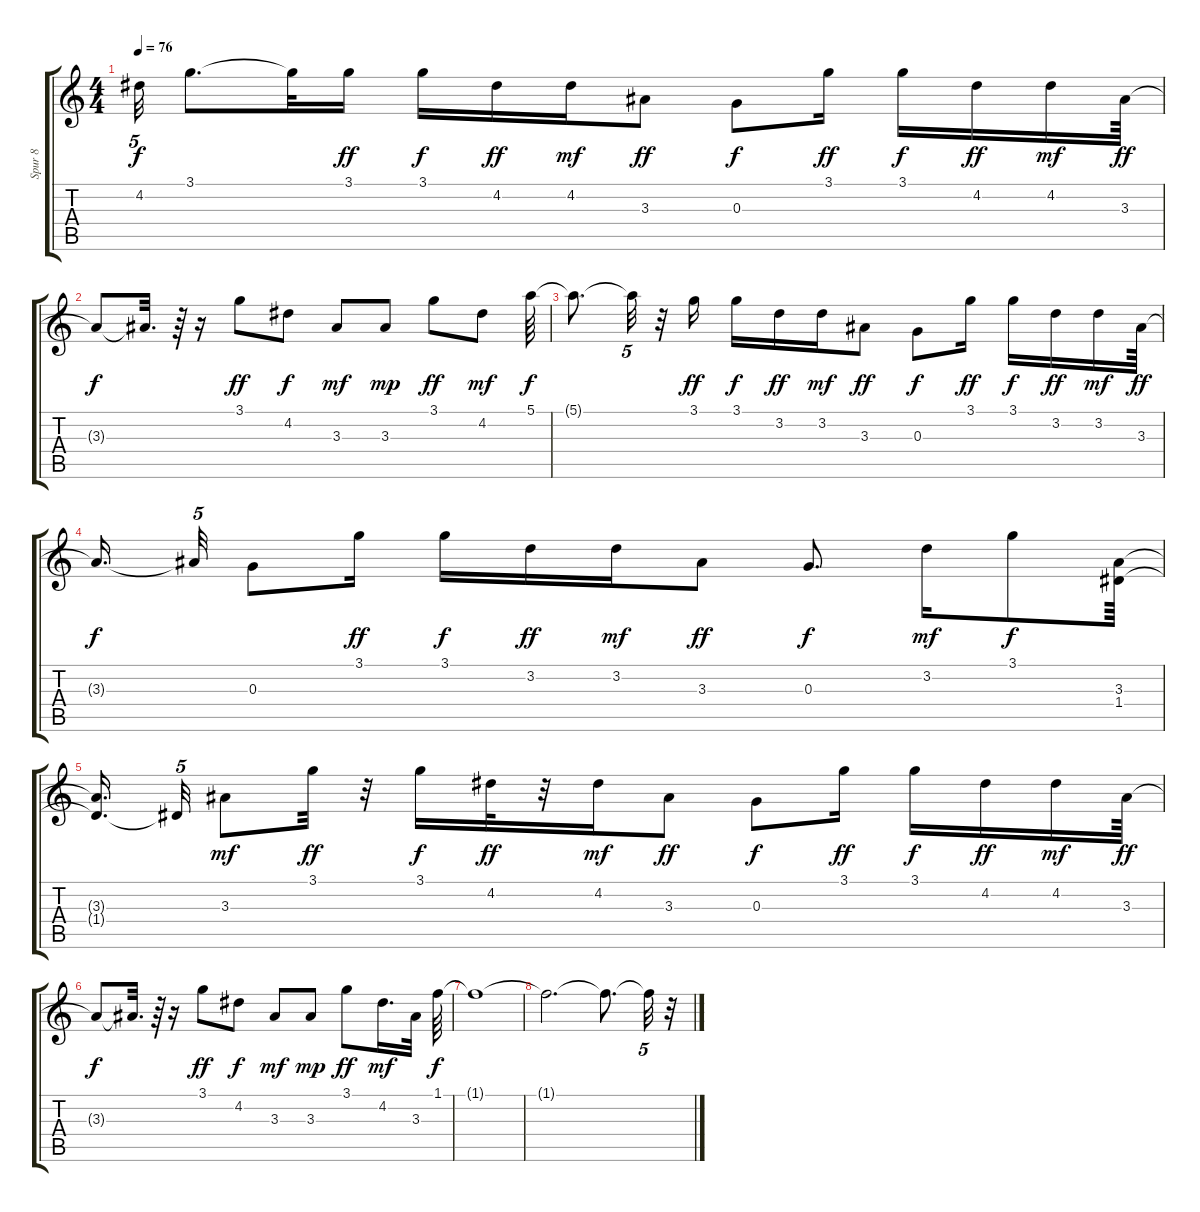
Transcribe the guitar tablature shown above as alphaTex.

\track ("Spur 8" "Spur 8") {instrument electricguitarjazz}
\staff {score tabs}
\tuning (E4 B3 G3 D3 A2 E2) {hide}
\ts (4 4)
\tempo 76
\clef g2
\ks c
4.2{t}.32{tu (5 4) dy f} 3.1.8{d balance 12} 3.1{t}.32 3.1.16{dy ff balance 8} 3.1.16{dy f balance 2} 4.2.16{dy ff balance 16} 4.2.16{dy mf balance 2} 3.3.8{dy ff balance 8} 0.3.8{dy f balance 0} 3.1.16{dy ff balance 12} 3.1.16{dy f balance 0} 4.2.16{dy ff balance 14} 4.2.16{dy mf balance 6} 3.3.64{dy ff balance 3} |
3.3{t}.8{dy f} 3.3{t}.32{d} r.64 r.16 3.1.8{dy ff balance 8} 4.2.8{dy f balance 16} 3.3.8{dy mf balance 3} 3.3.8{dy mp balance 0} 3.1.8{dy ff balance 12} 4.2.8{dy mf balance 14} 5.1.64{dy f balance 8} |
5.1{t}.8{d} 5.1{t}.32{tu (5 4)} r.32 3.1.16{dy ff balance 12} 3.1.16{dy f balance 0} 3.2.16{dy ff balance 14} 3.2.16{dy mf balance 6} 3.3.8{dy ff balance 3} 0.3.8{dy f balance 2} 3.1.16{dy ff balance 12} 3.1.16{dy f balance 0} 3.2.16{dy ff balance 14} 3.2.16{dy mf balance 6} 3.3.64{dy ff balance 3} |
3.3{t}.16{d dy f} 3.3{t}.32{tu (5 4)} 0.3.8{balance 2} 3.1.16{dy ff balance 12} 3.1.16{dy f balance 0} 3.2.16{dy ff balance 14} 3.2.16{dy mf balance 6} 3.3.8{dy ff balance 3} 0.3.8{d dy f balance 2} 3.2.16{dy mf balance 2} 3.1.8{dy f balance 16} (3.3 1.4).64{balance 8} |
(3.3{t} 1.4{t}).16{d} 1.4{t}.32{tu (5 4)} 3.3.8{dy mf balance 0} 3.1.32{dy ff balance 8} r.32 3.1.16{dy f balance 2} 4.2.32{dy ff balance 16} r.32 4.2.16{dy mf balance 2} 3.3.8{dy ff balance 8} 0.3.8{dy f balance 0} 3.1.16{dy ff balance 12} 3.1.16{dy f balance 0} 4.2.16{dy ff balance 14} 4.2.16{dy mf balance 6} 3.3.64{dy ff balance 3} |
3.3{t}.8{dy f} 3.3{t}.32{d} r.64 r.16 3.1.8{dy ff balance 8} 4.2.8{dy f balance 16} 3.3.8{dy mf balance 3} 3.3.8{dy mp balance 0} 3.1.8{dy ff balance 12} 4.2.16{d dy mf balance 14} 3.3.32{balance 1} 1.1.64{dy f balance 8} |
1.1{t}.1 |
1.1{t}.2{d} 1.1{t}.8{d} 1.1{t}.32{tu (5 4)} r.32
